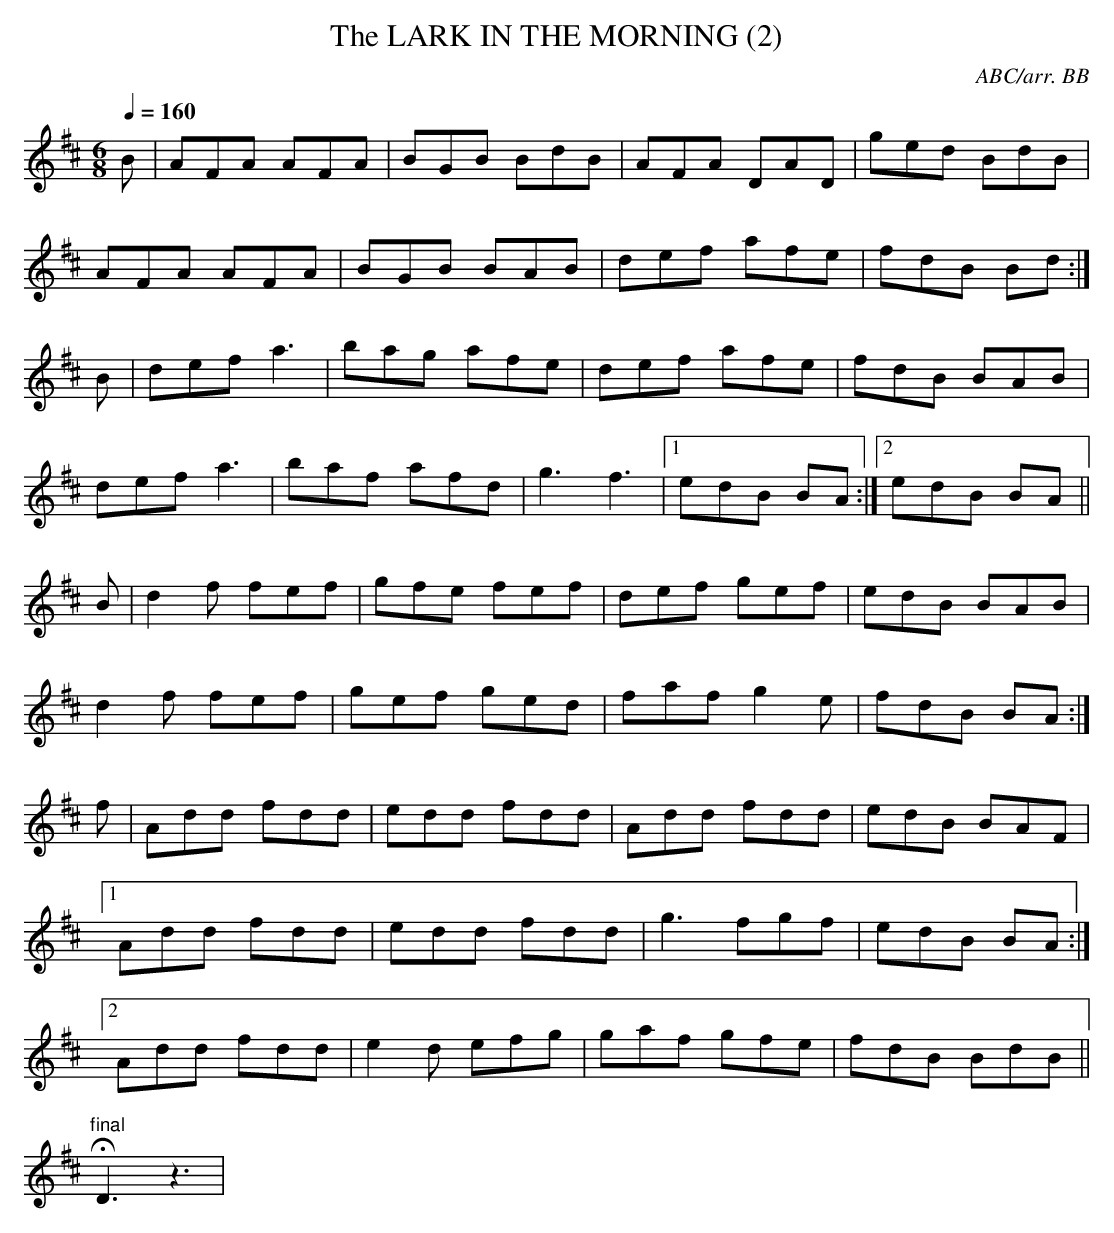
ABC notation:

X:1
T:LARK IN THE MORNING (2), The
C:ABC/arr. BB
M:6/8
L:1/8
Q:1/4=160
K:D
B|AFA AFA|BGB BdB|AFA DAD|ged BdB|
AFA AFA|BGB BAB|def afe|fdB Bd :|
B|def a3|bag afe|def afe|fdB BAB|
def a3|baf afd|g3 f3|1 edB BA :|\
[2 edB BA||
B|d2f fef|gfe fef|def gef|edB BAB|
d2f fef|gef ged|faf g2e|fdB BA :|
f|Add fdd|edd fdd|Add fdd|edB BAF|
[1 Add fdd|edd fdd|g3 fgf|edB BA :|
[2 Add fdd|e2d efg|gaf gfe|fdB BdB||
"final" HD3z3|
